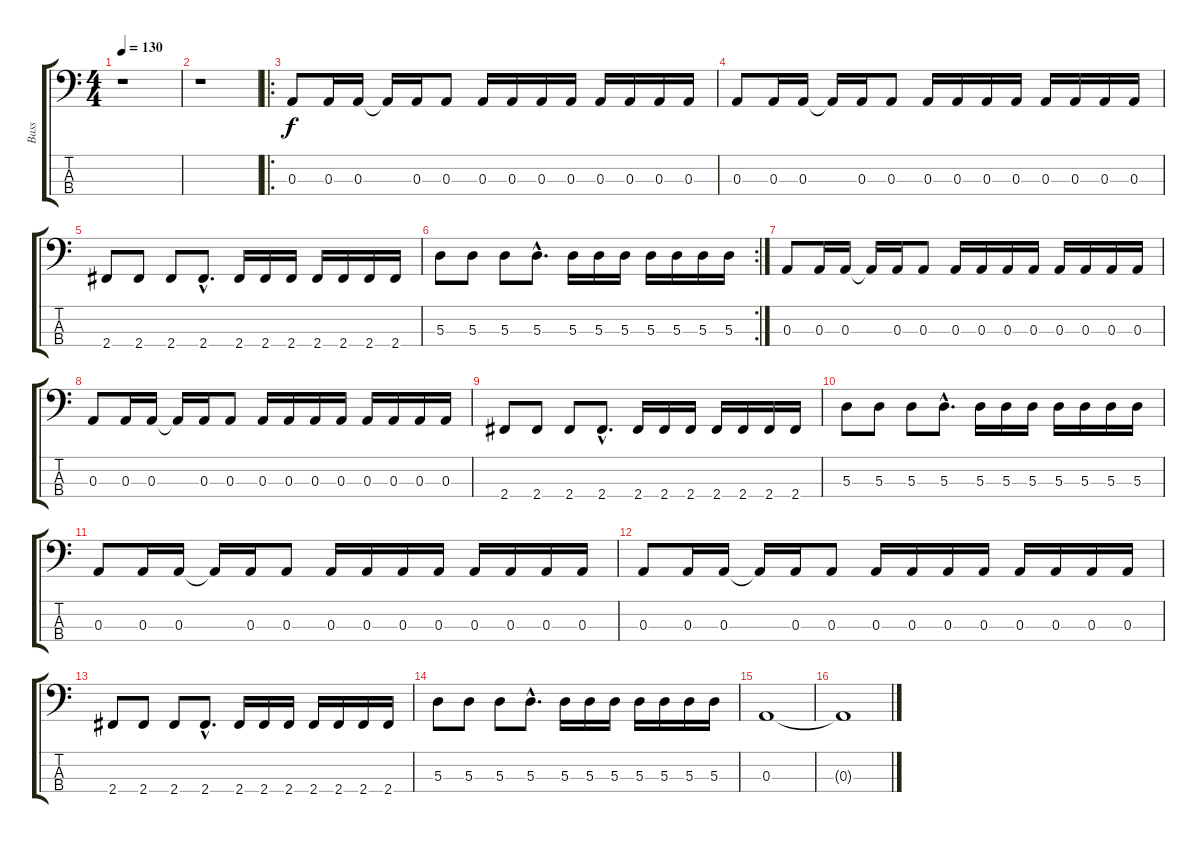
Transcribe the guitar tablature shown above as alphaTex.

\track ("Bass" "Bass") {instrument electricbassfinger}
\staff {score tabs}
\tuning (G2 D2 A1 E1) {hide}
\ts (4 4)
\tempo 130
\clef f4
\ks c
r.1{dy f instrument electricbassfinger} |
r.1 |
\ro
0.3.8 0.3.16 0.3.16 0.3{t}.16 0.3.16 0.3.8 0.3.16 0.3.16 0.3.16 0.3.16 0.3.16 0.3.16 0.3.16 0.3.16 |
0.3.8 0.3.16 0.3.16 0.3{t}.16 0.3.16 0.3.8 0.3.16 0.3.16 0.3.16 0.3.16 0.3.16 0.3.16 0.3.16 0.3.16 |
2.4.8 2.4.8 2.4.8 2.4{hac}.8{d} 2.4.16 2.4.16 2.4.16 2.4.16 2.4.16 2.4.16 2.4.16 |
\rc 2
5.3.8 5.3.8 5.3.8 5.3{hac}.8{d} 5.3.16 5.3.16 5.3.16 5.3.16 5.3.16 5.3.16 5.3.16 |
0.3.8 0.3.16 0.3.16 0.3{t}.16 0.3.16 0.3.8 0.3.16 0.3.16 0.3.16 0.3.16 0.3.16 0.3.16 0.3.16 0.3.16 |
0.3.8 0.3.16 0.3.16 0.3{t}.16 0.3.16 0.3.8 0.3.16 0.3.16 0.3.16 0.3.16 0.3.16 0.3.16 0.3.16 0.3.16 |
2.4.8 2.4.8 2.4.8 2.4{hac}.8{d} 2.4.16 2.4.16 2.4.16 2.4.16 2.4.16 2.4.16 2.4.16 |
5.3.8 5.3.8 5.3.8 5.3{hac}.8{d} 5.3.16 5.3.16 5.3.16 5.3.16 5.3.16 5.3.16 5.3.16 |
0.3.8 0.3.16 0.3.16 0.3{t}.16 0.3.16 0.3.8 0.3.16 0.3.16 0.3.16 0.3.16 0.3.16 0.3.16 0.3.16 0.3.16 |
0.3.8 0.3.16 0.3.16 0.3{t}.16 0.3.16 0.3.8 0.3.16 0.3.16 0.3.16 0.3.16 0.3.16 0.3.16 0.3.16 0.3.16 |
2.4.8 2.4.8 2.4.8 2.4{hac}.8{d} 2.4.16 2.4.16 2.4.16 2.4.16 2.4.16 2.4.16 2.4.16 |
5.3.8 5.3.8 5.3.8 5.3{hac}.8{d} 5.3.16 5.3.16 5.3.16 5.3.16 5.3.16 5.3.16 5.3.16 |
0.3.1 |
0.3{t}.1
